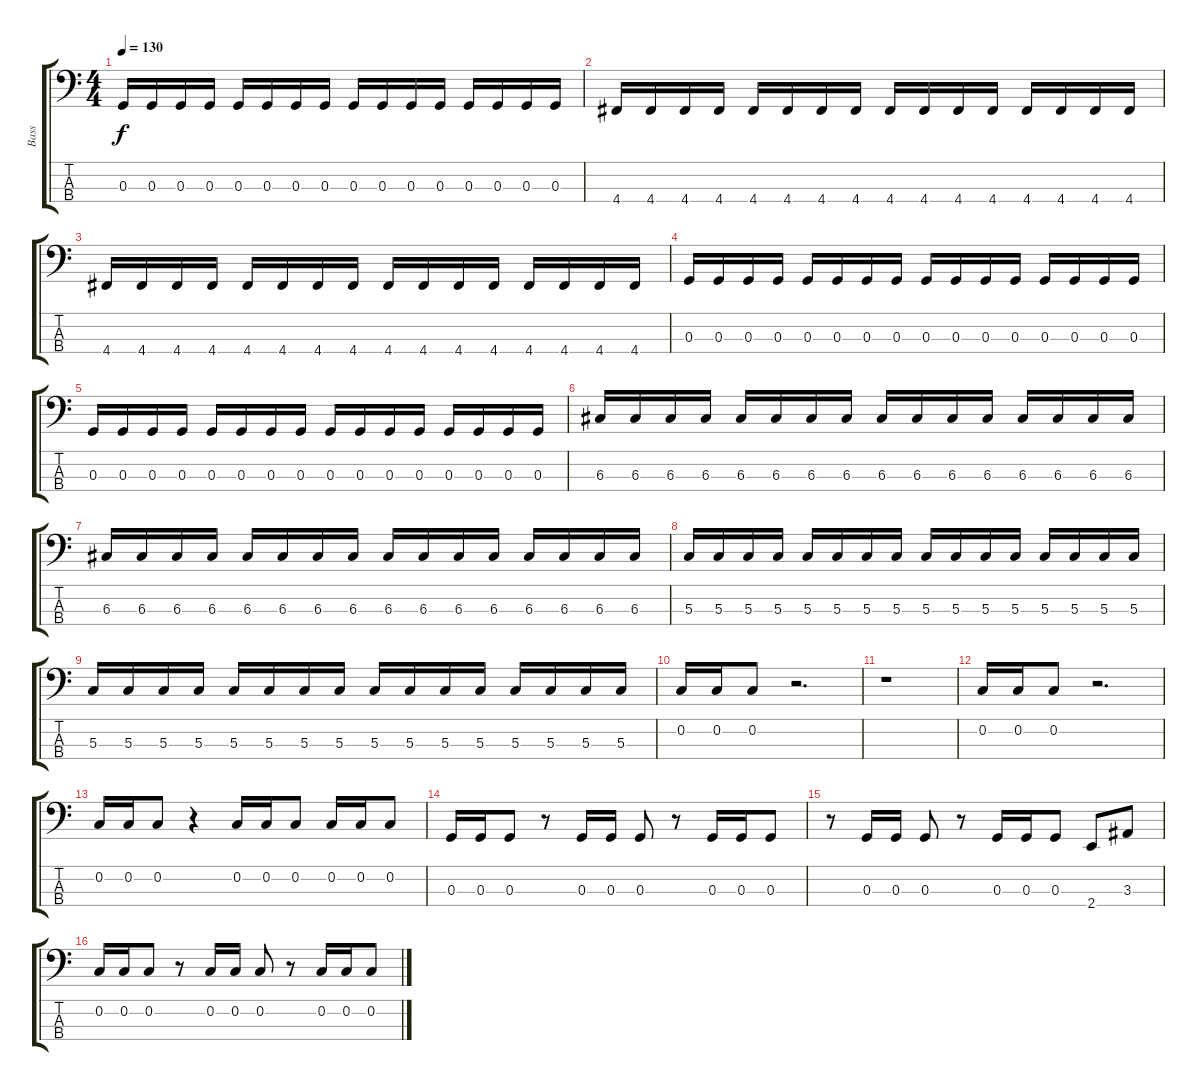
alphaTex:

\track ("Bass" "Bass") {instrument electricbassfinger}
\staff {score tabs}
\tuning (F2 C2 G1 D1) {hide}
\ts (4 4)
\tempo 130
\clef f4
\ks c
0.3.16{dy f} 0.3.16 0.3.16 0.3.16 0.3.16 0.3.16 0.3.16 0.3.16 0.3.16 0.3.16 0.3.16 0.3.16 0.3.16 0.3.16 0.3.16 0.3.16 |
4.4.16 4.4.16 4.4.16 4.4.16 4.4.16 4.4.16 4.4.16 4.4.16 4.4.16 4.4.16 4.4.16 4.4.16 4.4.16 4.4.16 4.4.16 4.4.16 |
4.4.16 4.4.16 4.4.16 4.4.16 4.4.16 4.4.16 4.4.16 4.4.16 4.4.16 4.4.16 4.4.16 4.4.16 4.4.16 4.4.16 4.4.16 4.4.16 |
0.3.16 0.3.16 0.3.16 0.3.16 0.3.16 0.3.16 0.3.16 0.3.16 0.3.16 0.3.16 0.3.16 0.3.16 0.3.16 0.3.16 0.3.16 0.3.16 |
0.3.16 0.3.16 0.3.16 0.3.16 0.3.16 0.3.16 0.3.16 0.3.16 0.3.16 0.3.16 0.3.16 0.3.16 0.3.16 0.3.16 0.3.16 0.3.16 |
6.3.16 6.3.16 6.3.16 6.3.16 6.3.16 6.3.16 6.3.16 6.3.16 6.3.16 6.3.16 6.3.16 6.3.16 6.3.16 6.3.16 6.3.16 6.3.16 |
6.3.16 6.3.16 6.3.16 6.3.16 6.3.16 6.3.16 6.3.16 6.3.16 6.3.16 6.3.16 6.3.16 6.3.16 6.3.16 6.3.16 6.3.16 6.3.16 |
5.3.16 5.3.16 5.3.16 5.3.16 5.3.16 5.3.16 5.3.16 5.3.16 5.3.16 5.3.16 5.3.16 5.3.16 5.3.16 5.3.16 5.3.16 5.3.16 |
5.3.16 5.3.16 5.3.16 5.3.16 5.3.16 5.3.16 5.3.16 5.3.16 5.3.16 5.3.16 5.3.16 5.3.16 5.3.16 5.3.16 5.3.16 5.3.16 |
0.2.16 0.2.16 0.2.8 r.2{d} |
r.1 |
0.2.16 0.2.16 0.2.8 r.2{d} |
0.2.16 0.2.16 0.2.8 r.4 0.2.16 0.2.16 0.2.8 0.2.16 0.2.16 0.2.8 |
0.3.16 0.3.16 0.3.8 r.8 0.3.16 0.3.16 0.3.8 r.8 0.3.16 0.3.16 0.3.8 |
r.8 0.3.16 0.3.16 0.3.8 r.8 0.3.16 0.3.16 0.3.8 2.4.8 3.3.8 |
0.2.16 0.2.16 0.2.8 r.8 0.2.16 0.2.16 0.2.8 r.8 0.2.16 0.2.16 0.2.8
